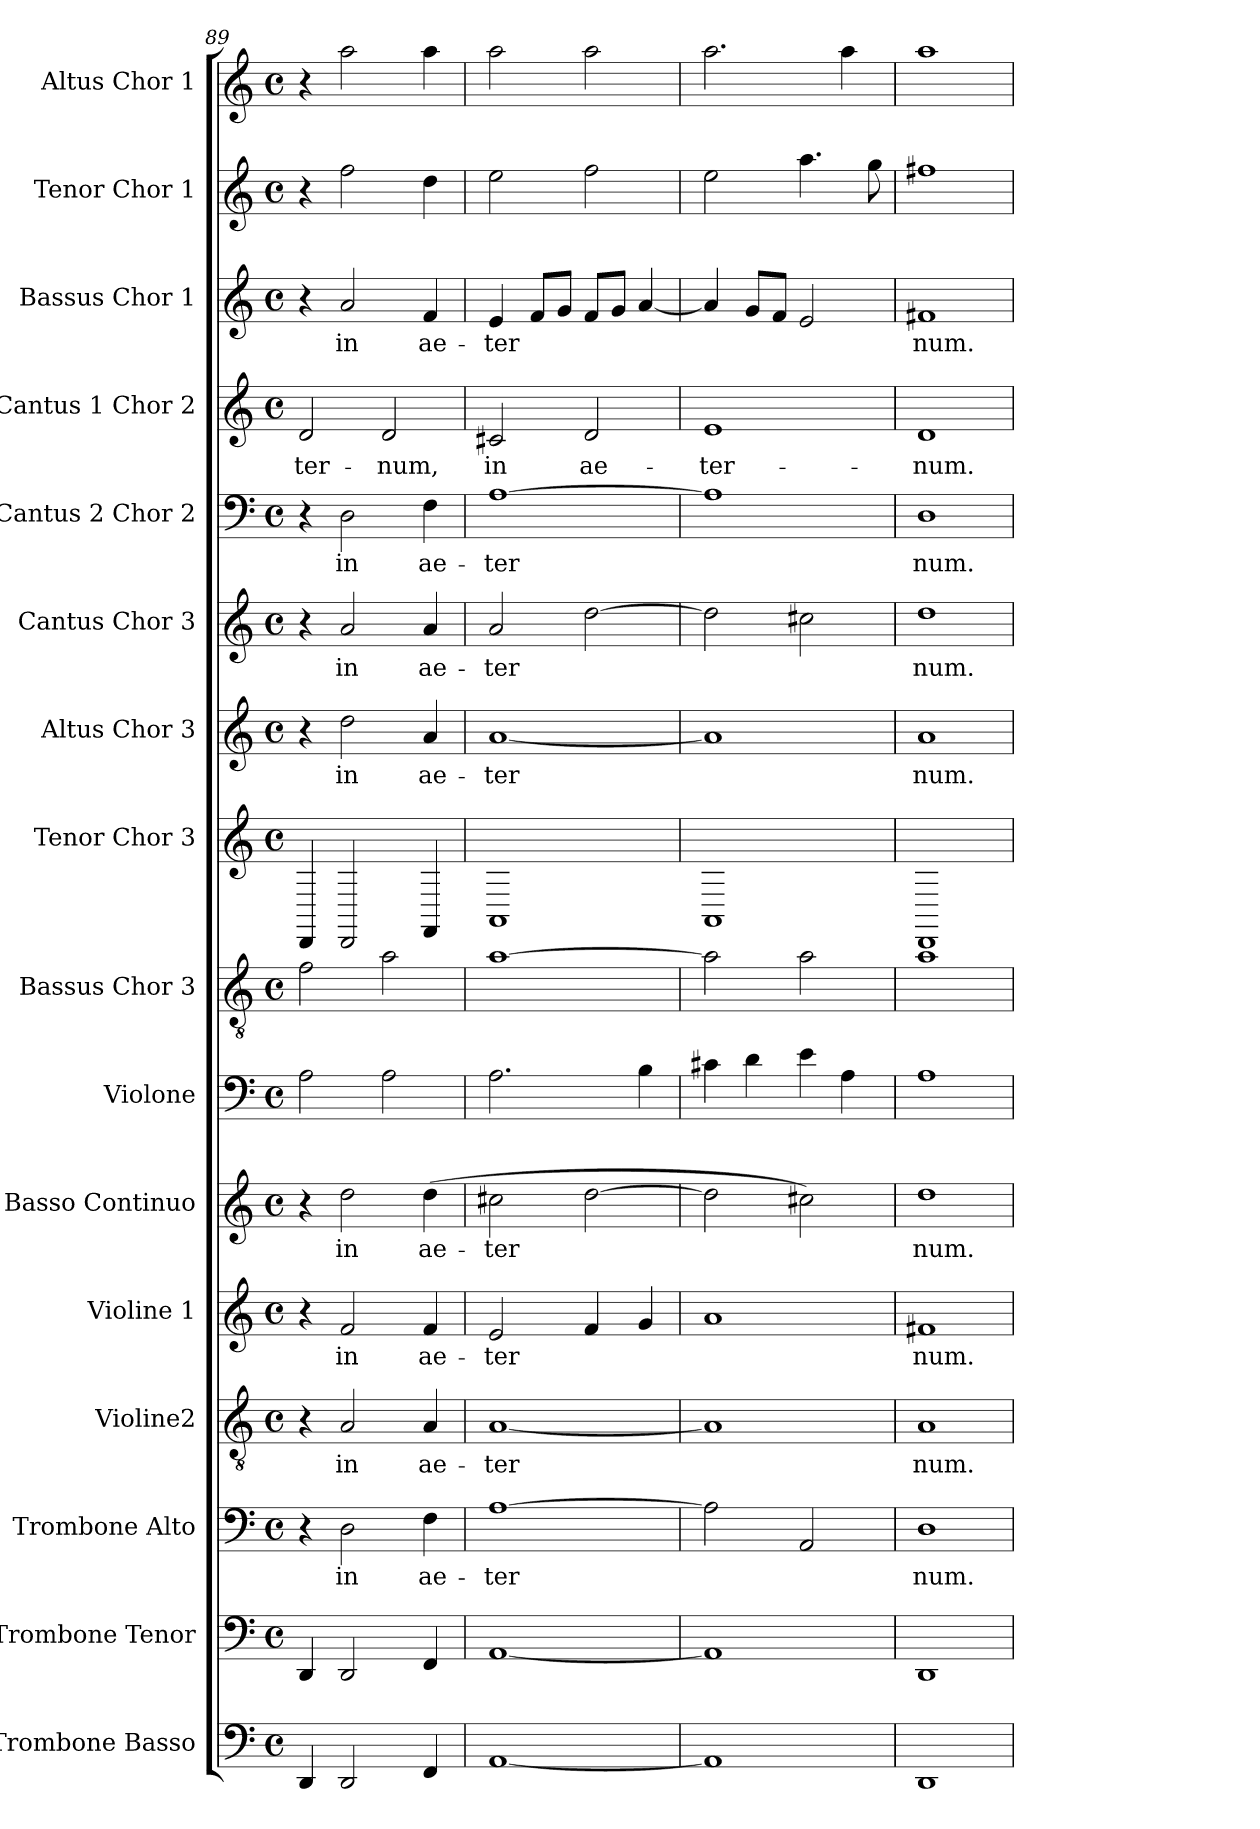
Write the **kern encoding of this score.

**kern	**kern	**kern	**text	**kern	**text	**kern	**text	**kern	**text	**kern	**kern	**kern	**kern	**text	**kern	**text	**kern	**text	**kern	**text	**kern	**text	**kern	**kern
*part16	*part15	*part14	*part14	*part13	*part13	*part12	*part12	*part11	*part11	*part10	*part9	*part8	*part7	*part7	*part6	*part6	*part5	*part5	*part4	*part4	*part3	*part3	*part2	*part1
*staff16	*staff15	*staff14	*staff14	*staff13	*staff13	*staff12	*staff12	*staff11	*staff11	*staff10	*staff9	*staff8	*staff7	*staff7	*staff6	*staff6	*staff5	*staff5	*staff4	*staff4	*staff3	*staff3	*staff2	*staff1
*I"Trombone Basso	*I"Trombone Tenor	*I"Trombone Alto	*	*I"Violine2	*	*I"Violine 1	*	*I"Basso Continuo	*	*I"Violone	*I"Bassus Chor 3	*I"Tenor Chor 3	*I"Altus Chor 3	*	*I"Cantus Chor 3	*	*I"Cantus 2 Chor 2	*	*I"Cantus 1 Chor 2	*	*I"Bassus Chor 1	*	*I"Tenor Chor 1	*I"Altus Chor 1
*	*I'Tromb.-T	*I'Tromb.-A.	*	*I'Vl 2	*	*I'Vl 1	*	*I'bc	*	*I'Violone	*I'B.-Ch. 3	*I'T.-Ch. 3	*I'A.-Ch. 3	*	*I'C.- Ch. 3	*	*I'C 2 Ch. 2	*	*I'C 1 Ch. 2	*	*I'B. - Ch. 1	*	*I'T.- Ch. 1	*I'A.-Chor 1
*clefF4	*clefF4	*clefF4	*	*clefGv2	*	*clefG2	*	*clefG2	*	*clefF4	*clefGv2	*clefG2	*clefG2	*	*clefG2	*	*clefF4	*	*clefG2	*	*clefG2	*	*clefG2	*clefG2
*k[]	*k[]	*k[]	*	*k[]	*	*k[]	*	*k[]	*	*k[]	*k[]	*k[]	*k[]	*	*k[]	*	*k[]	*	*k[]	*	*k[]	*	*k[]	*k[]
*C:	*C:	*C:	*	*C:	*	*C:	*	*C:	*	*C:	*C:	*C:	*C:	*	*C:	*	*C:	*	*C:	*	*C:	*	*C:	*C:
*M4/4	*M4/4	*M4/4	*	*M4/4	*	*M4/4	*	*M4/4	*	*M4/4	*M4/4	*M4/4	*M4/4	*	*M4/4	*	*M4/4	*	*M4/4	*	*M4/4	*	*M4/4	*M4/4
*met(c)	*met(c)	*met(c)	*	*met(c)	*	*met(c)	*	*met(c)	*	*met(c)	*met(c)	*met(c)	*met(c)	*	*met(c)	*	*met(c)	*	*met(c)	*	*met(c)	*	*met(c)	*met(c)
=89	=89	=89	=89	=89	=89	=89	=89	=89	=89	=89	=89	=89	=89	=89	=89	=89	=89	=89	=89	=89	=89	=89	=89	=89
4DD	4DD	4r	.	4r	.	4r	.	4r	.	2A	2f	4DD	4r	.	4r	.	4r	.	2d	ter-	4r	.	4r	4r
2DD	2DD	2D	in	2A	in	2f	in	2dd	in	.	.	2DD	2dd	in	2a	in	2D	in	.	.	2a	in	2ff	2aa
.	.	.	.	.	.	.	.	.	.	2A	2a	.	.	.	.	.	.	.	2d	num,	.	.	.	.
4FF	4FF	4F	ae-	4A	ae-	4f	ae-	(>4dd	ae-	.	.	4FF	4a	ae-	4a	ae-	4F	ae-	.	.	4f	ae-	4dd	4aa
=90	=90	=90	=90	=90	=90	=90	=90	=90	=90	=90	=90	=90	=90	=90	=90	=90	=90	=90	=90	=90	=90	=90	=90	=90
[1AA	[1AA	[1A	ter	[1A	ter	2e	ter	2cc#X	ter	2.A	[1a	1AA	[1a	ter	2a	ter	[1A	ter	2c#X	in	4e	ter	2ee	2aa
.	.	.	.	.	.	.	.	.	.	.	.	.	.	.	.	.	.	.	.	.	8fL	.	.	.
.	.	.	.	.	.	.	.	.	.	.	.	.	.	.	.	.	.	.	.	.	8gJ	.	.	.
.	.	.	.	.	.	4f	.	[2dd	.	.	.	.	.	.	[2dd	.	.	.	2d	ae-	8fL	.	2ff	2aa
.	.	.	.	.	.	.	.	.	.	.	.	.	.	.	.	.	.	.	.	.	8gJ	.	.	.
.	.	.	.	.	.	4g	.	.	.	4B	.	.	.	.	.	.	.	.	.	.	[4a	.	.	.
=91	=91	=91	=91	=91	=91	=91	=91	=91	=91	=91	=91	=91	=91	=91	=91	=91	=91	=91	=91	=91	=91	=91	=91	=91
1AA]	1AA]	2A]	.	1A]	.	1a	.	2dd]	.	4c#X	2a]	1AA	1a]	.	2dd]	.	1A]	.	1e	ter-	4a]	.	2ee	2.aa
.	.	.	.	.	.	.	.	.	.	4d	.	.	.	.	.	.	.	.	.	.	8gL	.	.	.
.	.	.	.	.	.	.	.	.	.	.	.	.	.	.	.	.	.	.	.	.	8fJ	.	.	.
.	.	2AA	.	.	.	.	.	2cc#X)	.	4e	2a	.	.	.	2cc#X	.	.	.	.	.	2e	.	4.aa	.
.	.	.	.	.	.	.	.	.	.	4A	.	.	.	.	.	.	.	.	.	.	.	.	.	4aa
.	.	.	.	.	.	.	.	.	.	.	.	.	.	.	.	.	.	.	.	.	.	.	8gg	.
=92	=92	=92	=92	=92	=92	=92	=92	=92	=92	=92	=92	=92	=92	=92	=92	=92	=92	=92	=92	=92	=92	=92	=92	=92
1DD	1DD	1D	num.	1A	num.	1f#X	num.	1dd	num.	1A	1a	1DD	1a	num.	1dd	num.	1D	num.	1d	num.	1f#X	num.	1ff#X	1aa
=	=	=	=	=	=	=	=	=	=	=	=	=	=	=	=	=	=	=	=	=	=	=	=	=
*-	*-	*-	*-	*-	*-	*-	*-	*-	*-	*-	*-	*-	*-	*-	*-	*-	*-	*-	*-	*-	*-	*-	*-	*-
